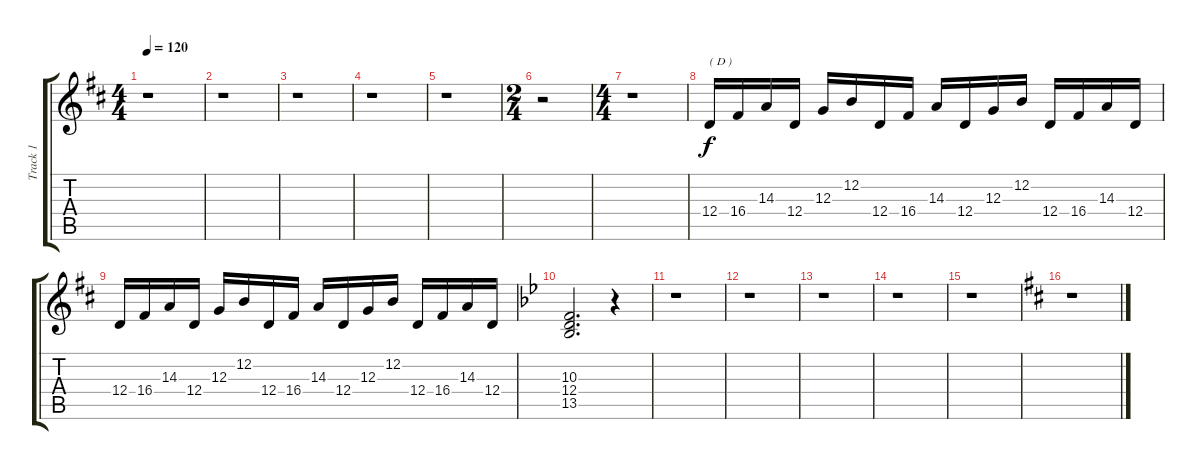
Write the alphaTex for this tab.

\track ("Track 1" "Track 1") {instrument harpsichord}
\staff {score tabs}
\tuning (E4 B3 G3 D3 A2 E2) {hide}
\ts (4 4)
\tempo 120
\clef g2
\ks d
r.1{dy f} |
r.1 |
r.1 |
r.1 |
r.1 |
\ts (2 4)
r.2 |
\ts (4 4)
r.1 |
12.4.16{txt "( D )"} 16.4.16 14.3.16 12.4.16 12.3.16 12.2.16 12.4.16 16.4.16 14.3.16 12.4.16 12.3.16 12.2.16 12.4.16 16.4.16 14.3.16 12.4.16 |
12.4.16 16.4.16 14.3.16 12.4.16 12.3.16 12.2.16 12.4.16 16.4.16 14.3.16 12.4.16 12.3.16 12.2.16 12.4.16 16.4.16 14.3.16 12.4.16 |
\ks bb
(10.3 12.4 13.5).2{d} r.4 |
r.1 |
r.1 |
r.1 |
r.1 |
r.1 |
\ks d
r.1
